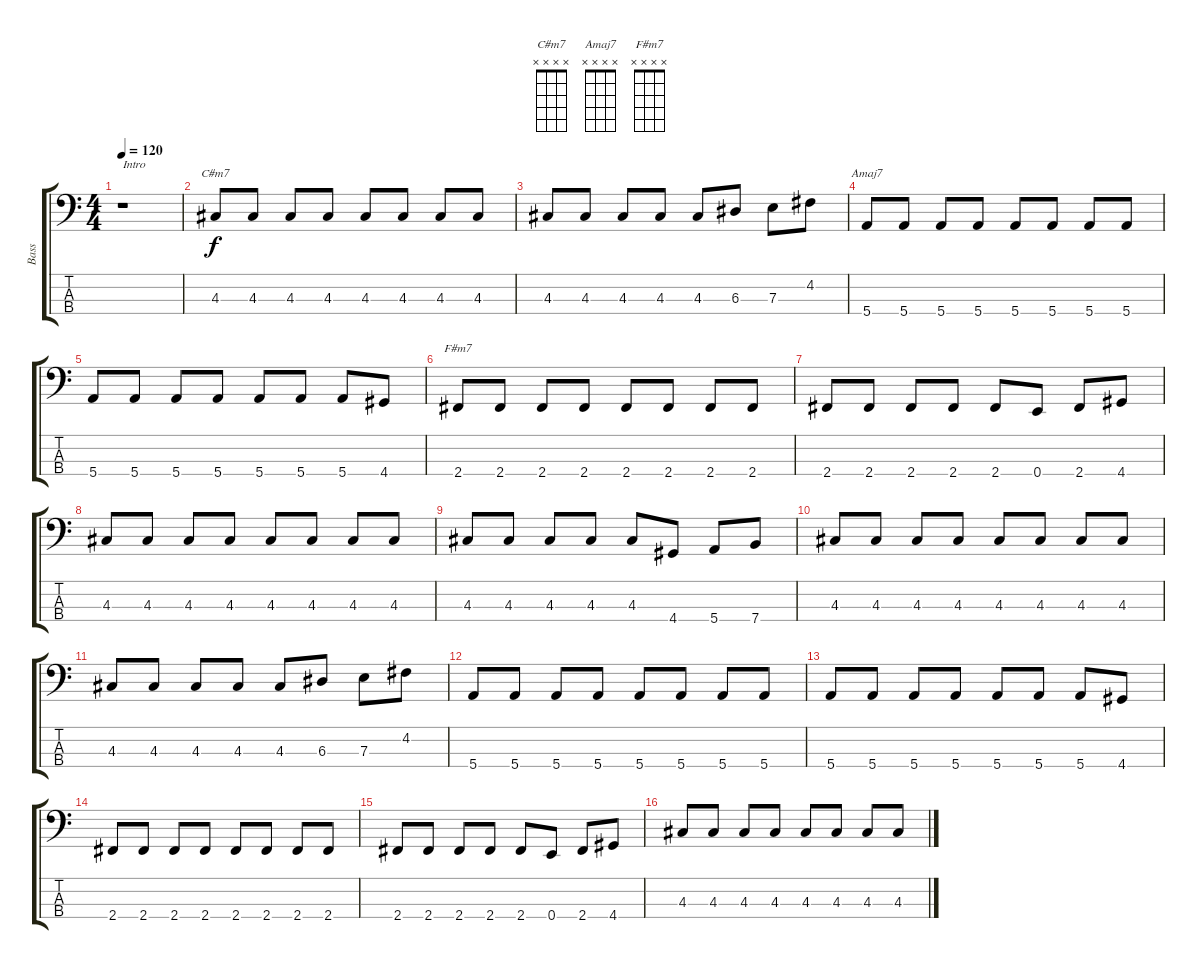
\track ("Bass" "Bass") {instrument electricbassfinger}
\staff {score tabs}
\tuning (G2 D2 A1 E1) {hide}
\chord ("C#m7" x x x x) {firstfret 0}
\chord ("Amaj7" x x x x) {firstfret 0}
\chord ("F#m7" x x x x) {firstfret 0}
\ts (4 4)
\tempo 120
\clef f4
\ks c
r.1{txt "Intro" dy f instrument electricbassfinger} |
4.3.8{ch "C#m7"} 4.3.8 4.3.8 4.3.8 4.3.8 4.3.8 4.3.8 4.3.8 |
4.3.8 4.3.8 4.3.8 4.3.8 4.3.8 6.3.8 7.3.8 4.2.8 |
5.4.8{ch "Amaj7"} 5.4.8 5.4.8 5.4.8 5.4.8 5.4.8 5.4.8 5.4.8 |
5.4.8 5.4.8 5.4.8 5.4.8 5.4.8 5.4.8 5.4.8 4.4.8 |
2.4.8{ch "F#m7"} 2.4.8 2.4.8 2.4.8 2.4.8 2.4.8 2.4.8 2.4.8 |
2.4.8 2.4.8 2.4.8 2.4.8 2.4.8 0.4.8 2.4.8 4.4.8 |
4.3.8 4.3.8 4.3.8 4.3.8 4.3.8 4.3.8 4.3.8 4.3.8 |
4.3.8 4.3.8 4.3.8 4.3.8 4.3.8 4.4.8 5.4.8 7.4.8 |
4.3.8 4.3.8 4.3.8 4.3.8 4.3.8 4.3.8 4.3.8 4.3.8 |
4.3.8 4.3.8 4.3.8 4.3.8 4.3.8 6.3.8 7.3.8 4.2.8 |
5.4.8 5.4.8 5.4.8 5.4.8 5.4.8 5.4.8 5.4.8 5.4.8 |
5.4.8 5.4.8 5.4.8 5.4.8 5.4.8 5.4.8 5.4.8 4.4.8 |
2.4.8 2.4.8 2.4.8 2.4.8 2.4.8 2.4.8 2.4.8 2.4.8 |
2.4.8 2.4.8 2.4.8 2.4.8 2.4.8 0.4.8 2.4.8 4.4.8 |
4.3.8 4.3.8 4.3.8 4.3.8 4.3.8 4.3.8 4.3.8 4.3.8
